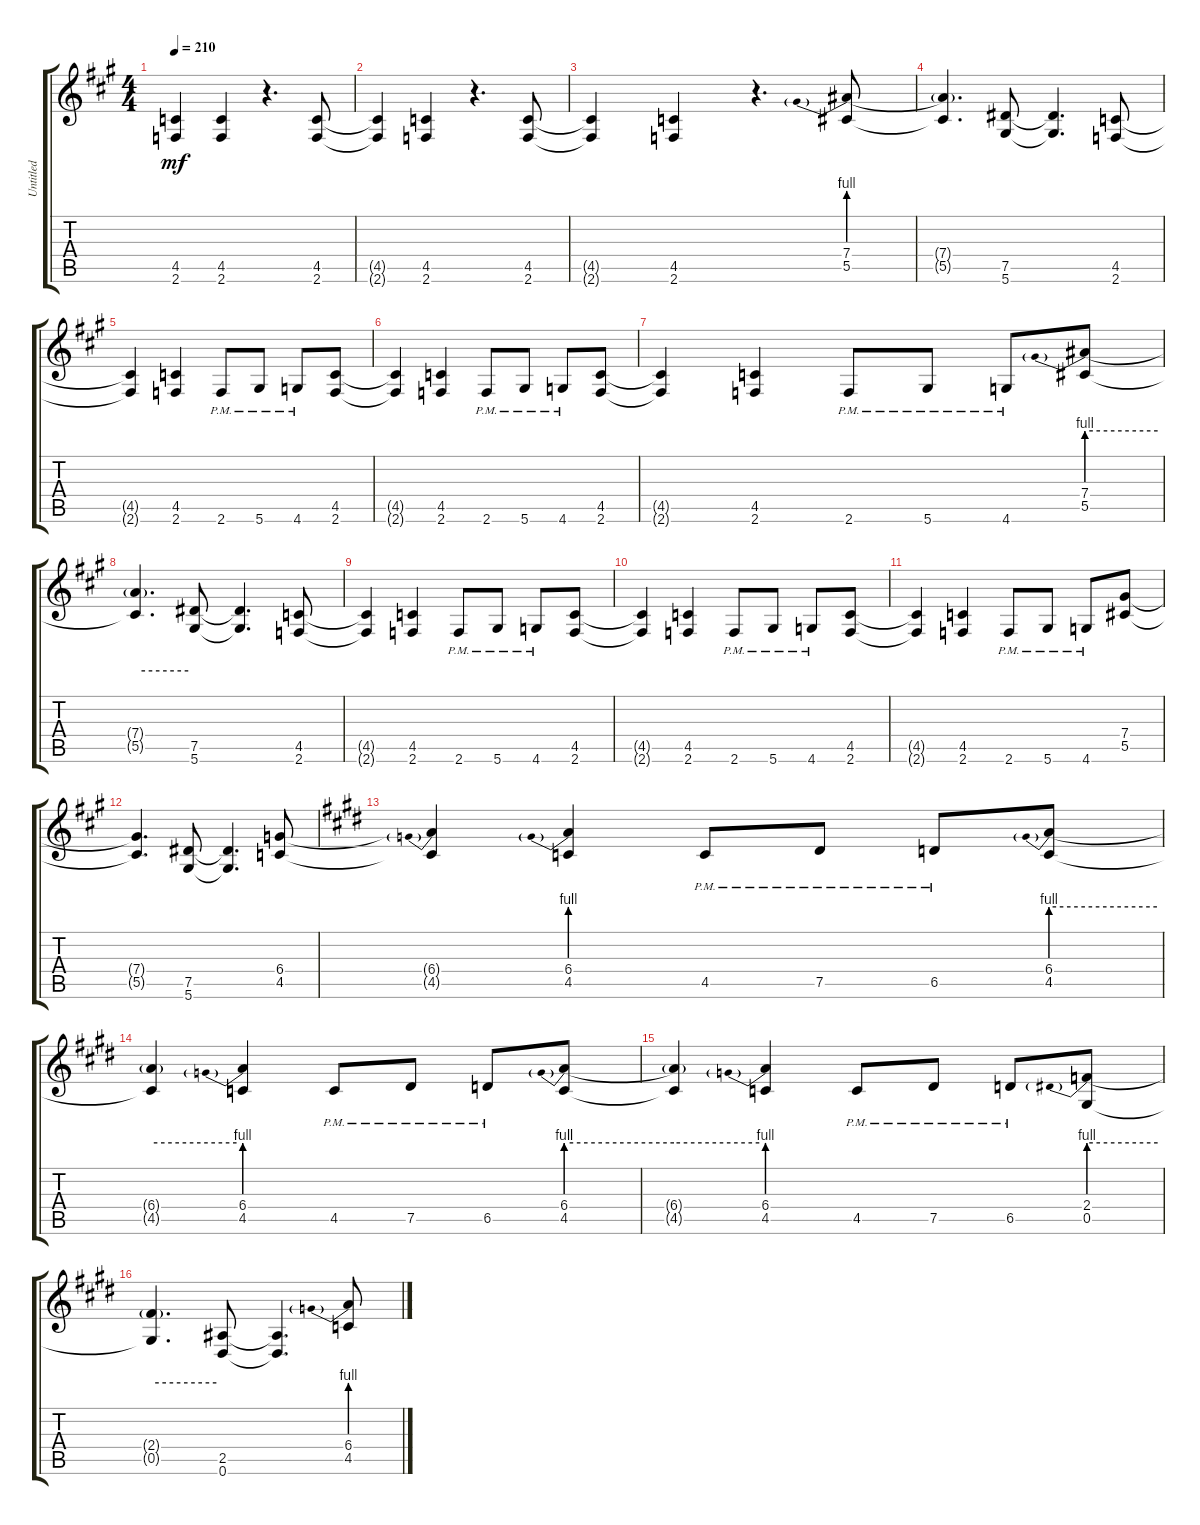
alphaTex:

\track ("Untitled" "Untitled") {instrument distortionguitar}
\staff {score tabs}
\tuning (Eb4 Bb3 Gb3 Db3 Ab2 Eb2) {hide}
\ts (4 4)
\tempo 210
\clef g2
\ks a
(4.5{t} 2.6{t}).4{dy mf} (4.5 2.6).4 r.4{d} (4.5 2.6).8 |
(4.5{t} 2.6{t}).4 (4.5 2.6).4 r.4{d} (4.5 2.6).8 |
(4.5{t} 2.6{t}).4 (4.5 2.6).4 r.4{d} (7.4{be (prebend 0 4 60 4)} 5.5).8 |
(7.4{t} 5.5{t}).4{d} (7.5 5.6).8 (7.5{t} 5.6{t}).4{d} (4.5 2.6).8 |
(4.5{t} 2.6{t}).4 (4.5 2.6).4 2.6{pm}.8 5.6{pm}.8 4.6{pm}.8 (4.5 2.6).8 |
(4.5{t} 2.6{t}).4 (4.5 2.6).4 2.6{pm}.8 5.6{pm}.8 4.6{pm}.8 (4.5 2.6).8 |
(4.5{t} 2.6{t}).4 (4.5 2.6).4 2.6{pm}.8 5.6{pm}.8 4.6{pm}.8 (7.4{be (prebend 0 4 60 4)} 5.5).8 |
(7.4{be (hold 0 4 60 4) t} 5.5{t}).4{d} (7.5 5.6).8 (7.5{t} 5.6{t}).4{d} (4.5 2.6).8 |
(4.5{t} 2.6{t}).4 (4.5 2.6).4 2.6{pm}.8 5.6{pm}.8 4.6{pm}.8 (4.5 2.6).8 |
(4.5{t} 2.6{t}).4 (4.5 2.6).4 2.6{pm}.8 5.6{pm}.8 4.6{pm}.8 (4.5 2.6).8 |
(4.5{t} 2.6{t}).4 (4.5 2.6).4 2.6{pm}.8 5.6{pm}.8 4.6{pm}.8 (7.4 5.5).8 |
(7.4{t} 5.5{t}).4{d} (7.5 5.6).8 (7.5{t} 5.6{t}).4{d} (6.4 4.5).8 |
\ks e
(6.4{be (prebend 0 4 60 4) t} 4.5{t}).4 (6.4{be (prebend 0 4 60 4)} 4.5).4 4.5{pm}.8 7.5{pm}.8 6.5{pm}.8 (6.4{be (prebend 0 4 60 4)} 4.5).8 |
\ks c#minor
(6.4{be (hold 0 4 60 4) t} 4.5{t}).4 (6.4{be (prebend 0 4 60 4)} 4.5).4 4.5{pm}.8 7.5{pm}.8 6.5{pm}.8 (6.4{be (prebend 0 4 60 4)} 4.5).8 |
(6.4{be (hold 0 4 60 4) t} 4.5{t}).4 (6.4{be (prebend 0 4 60 4)} 4.5).4 4.5{pm}.8 7.5{pm}.8 6.5{pm}.8 (2.4{be (prebend 0 4 60 4)} 0.5).8 |
(2.4{be (hold 0 4 60 4) t} 0.5{t}).4{d} (2.5 0.6).8 (2.5{t} 0.6{t}).4{d} (6.4{be (prebend 0 4 60 4)} 4.5).8
